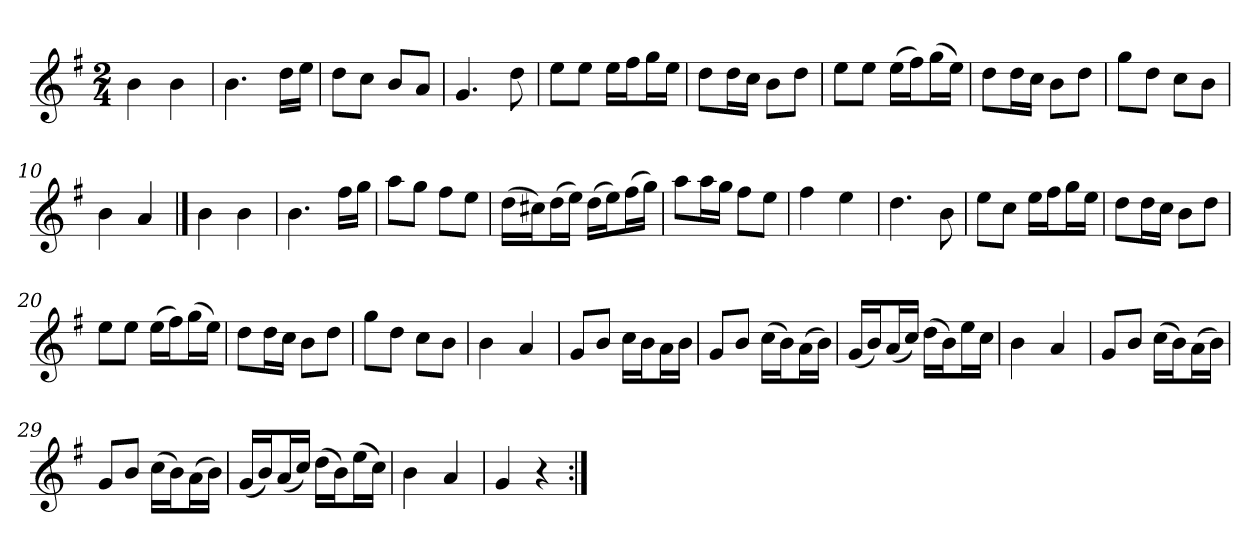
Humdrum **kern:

**kern
*part1
*staff1
*clefG2
*k[f#]
*G:
*M2/4
*MM120
=1
4b
4b
=2
4.b
16dd\LL
16ee\JJ
=3
8dd\L
8cc\J
8b/L
8a/J
=4
4.g
8dd
=5
8ee\L
8ee\J
16ee\LL
16ff#\J
16gg\L
16ee\JJ
=6
8dd\L
16dd\L
16cc\JJ
8b\L
8dd\J
=7
8ee\L
8ee\J
(16ee\LL
16ff#\J)
(16gg\L
16ee\JJ)
=8
8dd\L
16dd\L
16cc\JJ
8b\L
8dd\J
=9
8gg\L
8dd\J
8cc\L
8b\J
=10
4b
4a
==11
4b
4b
=12
4.b
16ff#\LL
16gg\JJ
=13
8aa\L
8gg\J
8ff#\L
8ee\J
=14
(16dd\LL
16cc#X\J)
(16dd\L
16ee\JJ)
(16dd\LL
16ee\J)
(16ff#\L
16gg\JJ)
=15
8aa\L
16aa\L
16gg\JJ
8ff#\L
8ee\J
=16
4ff#
4ee
=17
4.dd
8b
=18
8ee\L
8cc\J
16ee\LL
16ff#\J
16gg\L
16ee\JJ
=19
8dd\L
16dd\L
16cc\JJ
8b\L
8dd\J
=20
8ee\L
8ee\J
(16ee\LL
16ff#\J)
(16gg\L
16ee\JJ)
=21
8dd\L
16dd\L
16cc\JJ
8b\L
8dd\J
=22
8gg\L
8dd\J
8cc\L
8b\J
=23
4b
4a
=24
8g/L
8b/J
16cc\LL
16b\J
16a\L
16b\JJ
=25
8g/L
8b/J
(16cc\LL
16b\J)
(16a\L
16b\JJ)
=26
(16g/LL
16b/J)
(16a/L
16cc/JJ)
(16dd\LL
16b\J)
16ee\L
16cc\JJ
=27
4b
4a
=28
8g/L
8b/J
(16cc\LL
16b\J)
(16a\L
16b\JJ)
=29
8g/L
8b/J
(16cc\LL
16b\J)
(16a\L
16b\JJ)
=30
(16g/LL
16b/J)
(16a/L
16cc/JJ)
(16dd\LL
16b\J)
(16ee\L
16cc\JJ)
=31
4b
4a
=32
4g
4r
=:|!
*-
